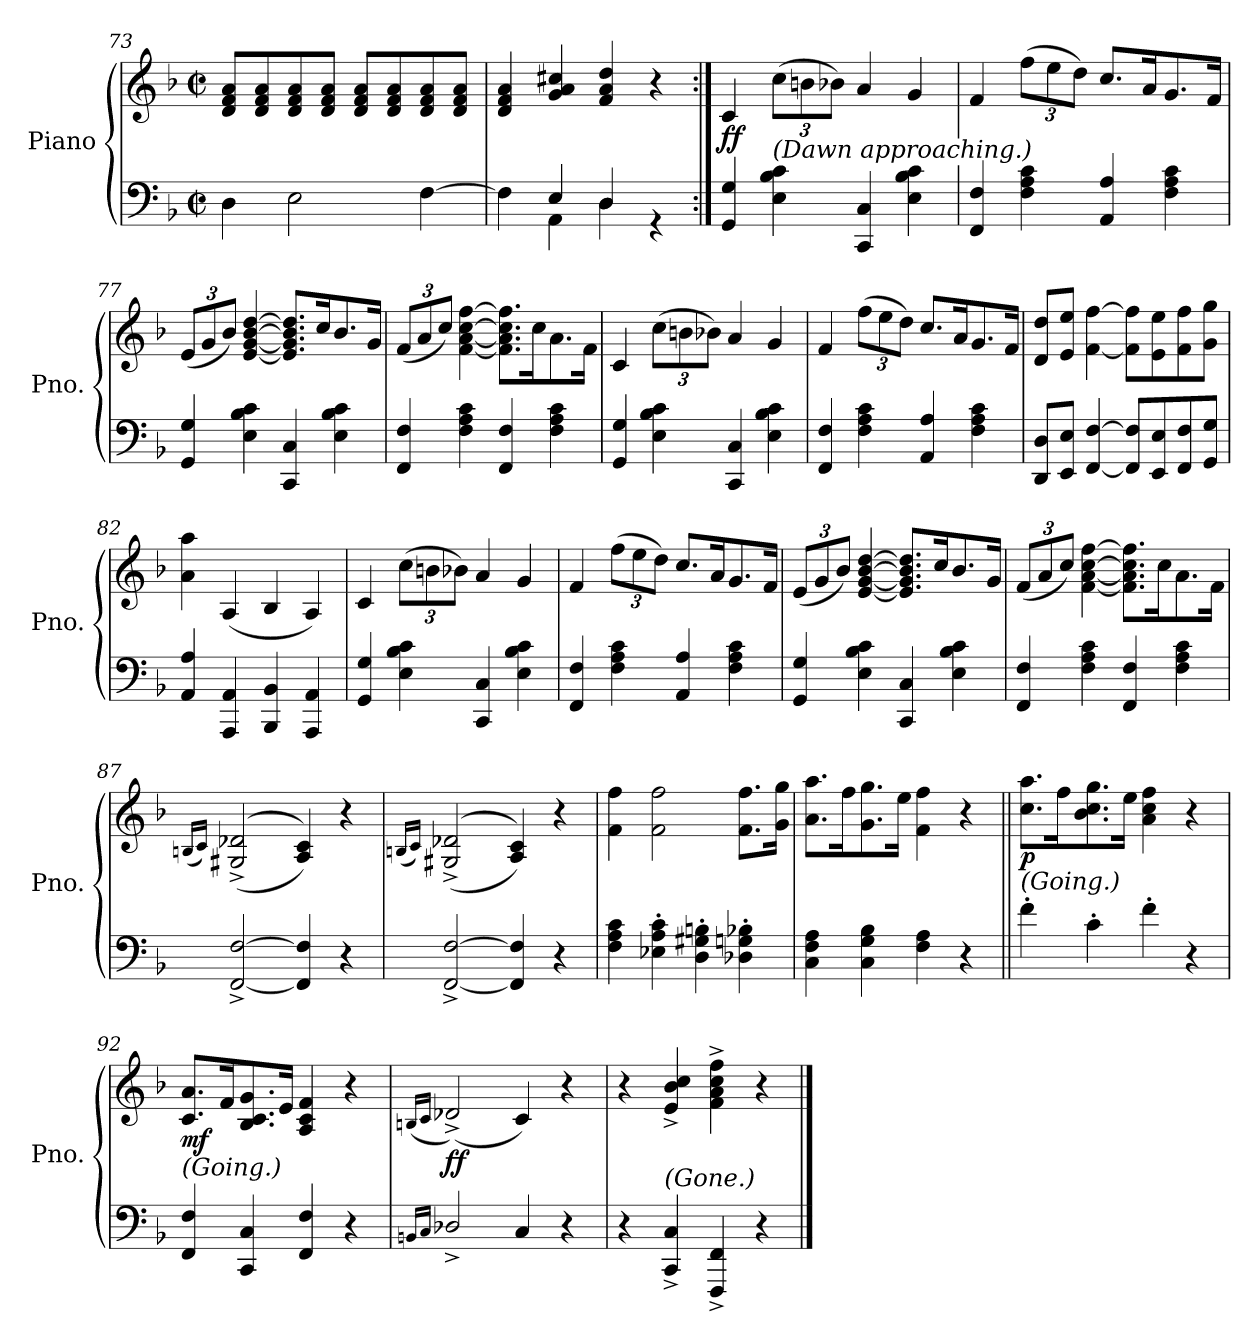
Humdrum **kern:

**kern	**kern	**dynam
*part1	*part1	*part1
*staff2	*staff1	*staff1/2
*I"Piano	*	*
*I'Pno.	*	*
*clefF4	*clefG2	*
*k[b-]	*k[b-]	*
*M2/2	*M2/2	*
*met(c|)	*met(c|)	*
=73	=73	=73
4D\	8d/ 8f/ 8a/L	.
.	8d/ 8f/ 8a/	.
2E\	8d/ 8f/ 8a/	.
.	8d/ 8f/ 8a/J	.
.	8d/ 8f/ 8a/L	.
.	8d/ 8f/ 8a/	.
[4F\	8d/ 8f/ 8a/	.
.	8d/ 8f/ 8a/J	.
=74	=74	=74
*^	*	*
4F\]	4ryy	4d/ 4f/ 4a/	.
4E/	4AA\	4g/ 4a/ 4cc#X/	.
4D/	4D\	4f/ 4a/ 4dd/	.
4rGG	4ryy	4r	.
!!LO:LB:g=z
=75:|!	=75:|!	=75:|!	=75:|!
!	!	!	!LO:DY:b
*v	*v	*	*
4GG/ 4G/	4c/	ff
*	*Xbrackettup	*
!LO:TX:a:i:t=(Dawn approaching.)	!	!
4E\ 4B-\ 4c\	(>12cc\L	.
.	12bn\	.
.	12b-X\J)	.
4CC/ 4C/	4a/	.
4E\ 4B-\ 4c\	4g/	.
=76	=76	=76
4FF/ 4F/	4f/	.
4F\ 4A\ 4c\	(>12ff\L	.
.	12ee\	.
.	12dd\J)	.
4AA/ 4A/	8.cc/L	.
.	16a/K	.
4F\ 4A\ 4c\	8.g/	.
.	16f/Jk	.
=77	=77	=77
4GG/ 4G/	(<12e/L	.
.	12g/	.
.	12b-/J)	.
4E\ 4B-\ 4c\	[4e/ [4g/ [4b-/ [4dd/	.
4CC/ 4C/	8.e/] 8.g/] 8.b-/] 8.dd/]L	.
.	16cc/K	.
4E\ 4B-\ 4c\	8.b-/	.
.	16g/Jk	.
=78	=78	=78
4FF/ 4F/	(<12f/L	.
.	12a/	.
.	12cc/J)	.
4F\ 4A\ 4c\	[4f\ [4a\ [4cc\ [4ff\	.
4FF/ 4F/	8.f\] 8.a\] 8.cc\] 8.ff\]L	.
.	16cc\K	.
4F\ 4A\ 4c\	8.a\	.
.	16f\Jk	.
=79	=79	=79
4GG/ 4G/	4c/	.
4E\ 4B-\ 4c\	(>12cc\L	.
.	12bn\	.
.	12b-X\J)	.
4CC/ 4C/	4a/	.
4E\ 4B-\ 4c\	4g/	.
!!LO:LB:g=z
=80	=80	=80
4FF/ 4F/	4f/	.
4F\ 4A\ 4c\	(>12ff\L	.
.	12ee\	.
.	12dd\J)	.
4AA/ 4A/	8.cc/L	.
.	16a/K	.
4F\ 4A\ 4c\	8.g/	.
.	16f/Jk	.
=81	=81	=81
8DD/ 8D/L	8d/ 8dd/L	.
8EE/ 8E/J	8e/ 8ee/J	.
[4FF/ [4F/	[4f\ [4ff\	.
8FF/] 8F/]L	8f\] 8ff\]L	.
8EE/ 8E/	8e\ 8ee\	.
8FF/ 8F/	8f\ 8ff\	.
8GG/ 8G/J	8g\ 8gg\J	.
=82	=82	=82
4AA/ 4A/	4a\ 4aa\	.
4AAA/ 4AA/	(<4A/	.
4BBB-/ 4BB-/	4B-/	.
4AAA/ 4AA/	4A/)	.
=83	=83	=83
4GG/ 4G/	4c/	.
4E\ 4B-\ 4c\	(>12cc\L	.
.	12bn\	.
.	12b-X\J)	.
4CC/ 4C/	4a/	.
4E\ 4B-\ 4c\	4g/	.
=84	=84	=84
4FF/ 4F/	4f/	.
4F\ 4A\ 4c\	(>12ff\L	.
.	12ee\	.
.	12dd\J)	.
4AA/ 4A/	8.cc/L	.
.	16a/K	.
4F\ 4A\ 4c\	8.g/	.
.	16f/Jk	.
!!LO:LB:g=z
=85	=85	=85
4GG/ 4G/	(<12e/L	.
.	12g/	.
.	12b-/J)	.
4E\ 4B-\ 4c\	[4e/ [4g/ [4b-/ [4dd/	.
4CC/ 4C/	8.e/] 8.g/] 8.b-/] 8.dd/]L	.
.	16cc/K	.
4E\ 4B-\ 4c\	8.b-/	.
.	16g/Jk	.
=86	=86	=86
4FF/ 4F/	(<12f/L	.
.	12a/	.
.	12cc/J)	.
4F\ 4A\ 4c\	[4f\ [4a\ [4cc\ [4ff\	.
4FF/ 4F/	8.f\] 8.a\] 8.cc\] 8.ff\]L	.
.	16cc\K	.
4F\ 4A\ 4c\	8.a\	.
.	16f\Jk	.
=87	=87	=87
.	(<16qBn/LL	.
.	16qc/JJ)	.
[2FF/^ [2F/^	(<(>2G#X/^ 2d-X/^	.
4FF/] 4F/]	4A/ 4c/))	.
4r	4r	.
=88	=88	=88
.	(<16qBn/LL	.
.	16qc/JJ)	.
[2FF/^ [2F/^	(<(>2G#X/^ 2d-X/^	.
4FF/] 4F/]	4A/ 4c/))	.
4r	4r	.
=89	=89	=89
4F\ 4A\ 4c\	4f\ 4ff\	.
4E-X\' 4A\' 4c\'	2f\ 2ff\	.
4D\' 4G#X\' 4Bn\'	.	.
4D-X\' 4Gn\' 4B-X\'	8.f\ 8.ff\L	.
.	16g\ 16gg\Jk	.
!!LO:LB:g=z
=90	=90	=90
4C\ 4F\ 4A\	8.a\ 8.aa\L	.
.	16ff\K	.
4C\ 4G\ 4B-\	8.g\ 8.gg\	.
.	16ee\Jk	.
4F\ 4A\	4f\ 4ff\	.
4r	4r	.
=91||	=91||	=91||
!LO:TX:a:i:t=(Going.)	!	!
!	!	!LO:DY:b
4f'\	8.cc\ 8.aa\L	p
.	16ff\K	.
4c'\	8.b-\ 8.cc\ 8.gg\	.
.	16ee\Jk	.
4f'\	4a\ 4cc\ 4ff\	.
4r	4r	.
=92	=92	=92
!LO:TX:a:i:t=(Going.)	!	!
!	!	!LO:DY:b
4FF/ 4F/	8.c/ 8.a/L	mf
.	16f/K	.
4CC/ 4C/	8.B-/ 8.c/ 8.g/	.
.	16e/Jk	.
4FF/ 4F/	4A/ 4c/ 4f/	.
4r	4r	.
=93	=93	=93
16qBBn/LL	(<16qBn/LL	.
16qC/JJ	16qc/JJ	.
!	!	!LO:DY:b
2D-X^/	(<2d-X^/)	ff
4C/	4c/)	.
4r	4r	.
=94	=94	=94
4r	4r	.
!LO:TX:a:i:t=(Gone.)	!	!
4CC/^ 4C/^	4e/^ 4b-/^ 4cc/^	.
4FFF/^ 4FF/^	4f\^ 4a\^ 4cc\^ 4ff\^	.
4r	4r	.
==	==	==
*-	*-	*-
